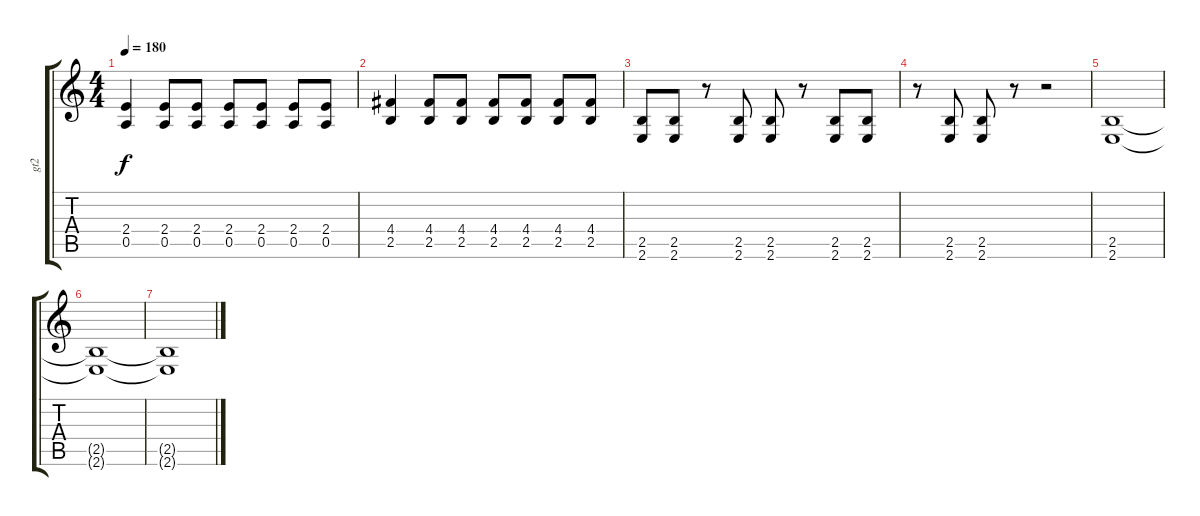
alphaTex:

\track ("gt2" "gt2") {instrument distortionguitar}
\staff {score tabs}
\tuning (E4 B3 G3 D3 A2 D2) {hide}
\ts (4 4)
\tempo 180
\clef g2
\ks c
(2.4 0.5).4{dy f} (2.4 0.5).8 (2.4 0.5).8 (2.4 0.5).8 (2.4 0.5).8 (2.4 0.5).8 (2.4 0.5).8 |
(4.4 2.5).4 (4.4 2.5).8 (4.4 2.5).8 (4.4 2.5).8 (4.4 2.5).8 (4.4 2.5).8 (4.4 2.5).8 |
(2.5 2.6).8 (2.5 2.6).8 r.8 (2.5 2.6).8 (2.5 2.6).8 r.8 (2.5 2.6).8 (2.5 2.6).8 |
r.8 (2.5 2.6).8 (2.5 2.6).8 r.8 r.2 |
(2.5 2.6).1 |
(2.5{t} 2.6{t}).1 |
(2.5{t} 2.6{t}).1
